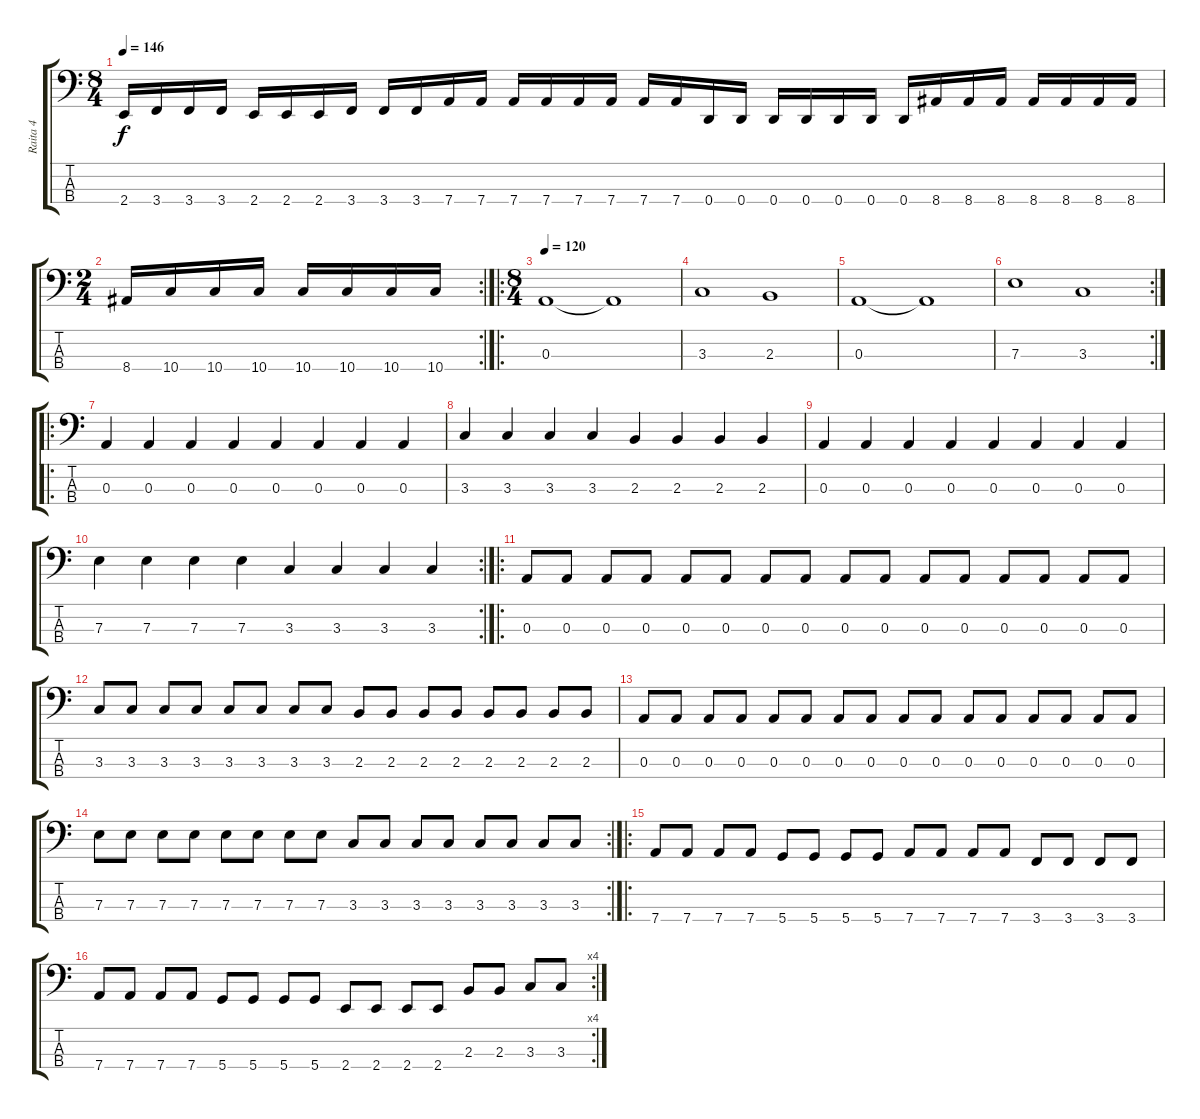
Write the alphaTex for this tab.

\track ("Raita 4" "Raita 4") {instrument electricbassfinger}
\staff {score tabs}
\tuning (G2 D2 A1 D1) {hide}
\ts (8 4)
\tempo 146
\clef f4
\ks c
2.4.16{dy f} 3.4.16 3.4.16 3.4.16 2.4.16 2.4.16 2.4.16 3.4.16 3.4.16 3.4.16 7.4.16 7.4.16 7.4.16 7.4.16 7.4.16 7.4.16 7.4.16 7.4.16 0.4.16 0.4.16 0.4.16 0.4.16 0.4.16 0.4.16 0.4.16 8.4.16 8.4.16 8.4.16 8.4.16 8.4.16 8.4.16 8.4.16 |
\rc 2
\ts (2 4)
8.4.16 10.4.16 10.4.16 10.4.16 10.4.16 10.4.16 10.4.16 10.4.16 |
\ro
\ts (8 4)
\tempo 120
0.3.1 0.3{t}.1 |
3.3.1 2.3.1 |
0.3.1 0.3{t}.1 |
\rc 2
7.3.1 3.3.1 |
\ro
0.3.4 0.3.4 0.3.4 0.3.4 0.3.4 0.3.4 0.3.4 0.3.4 |
3.3.4 3.3.4 3.3.4 3.3.4 2.3.4 2.3.4 2.3.4 2.3.4 |
0.3.4 0.3.4 0.3.4 0.3.4 0.3.4 0.3.4 0.3.4 0.3.4 |
\rc 2
7.3.4 7.3.4 7.3.4 7.3.4 3.3.4 3.3.4 3.3.4 3.3.4 |
\ro
0.3.8 0.3.8 0.3.8 0.3.8 0.3.8 0.3.8 0.3.8 0.3.8 0.3.8 0.3.8 0.3.8 0.3.8 0.3.8 0.3.8 0.3.8 0.3.8 |
3.3.8 3.3.8 3.3.8 3.3.8 3.3.8 3.3.8 3.3.8 3.3.8 2.3.8 2.3.8 2.3.8 2.3.8 2.3.8 2.3.8 2.3.8 2.3.8 |
0.3.8 0.3.8 0.3.8 0.3.8 0.3.8 0.3.8 0.3.8 0.3.8 0.3.8 0.3.8 0.3.8 0.3.8 0.3.8 0.3.8 0.3.8 0.3.8 |
\rc 2
7.3.8 7.3.8 7.3.8 7.3.8 7.3.8 7.3.8 7.3.8 7.3.8 3.3.8 3.3.8 3.3.8 3.3.8 3.3.8 3.3.8 3.3.8 3.3.8 |
\ro
7.4.8 7.4.8 7.4.8 7.4.8 5.4.8 5.4.8 5.4.8 5.4.8 7.4.8 7.4.8 7.4.8 7.4.8 3.4.8 3.4.8 3.4.8 3.4.8 |
\rc 4
7.4.8 7.4.8 7.4.8 7.4.8 5.4.8 5.4.8 5.4.8 5.4.8 2.4.8 2.4.8 2.4.8 2.4.8 2.3.8 2.3.8 3.3.8 3.3.8
